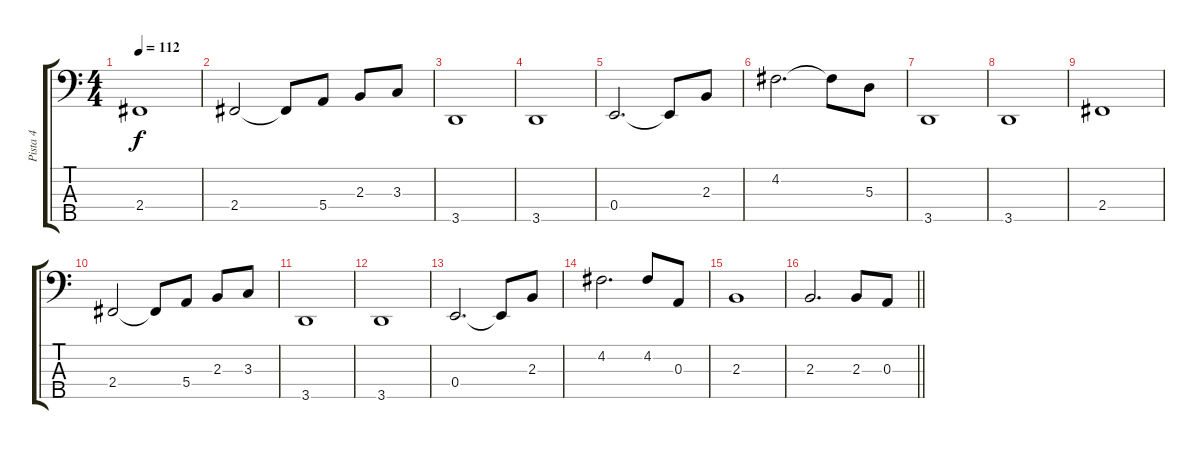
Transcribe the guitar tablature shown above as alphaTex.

\track ("Pista 4" "Pista 4") {instrument electricbassfinger}
\staff {score tabs}
\tuning (G2 D2 A1 E1 B0) {hide}
\ts (4 4)
\tempo 112
\clef f4
\ks c
2.4.1{dy f} |
2.4.2 2.4{t}.8 5.4.8 2.3.8 3.3.8 |
3.5.1 |
3.5.1 |
0.4.2{d} 0.4{t}.8 2.3.8 |
4.2.2{d} 4.2{t}.8 5.3.8 |
3.5.1 |
3.5.1 |
2.4.1 |
2.4.2 2.4{t}.8 5.4.8 2.3.8 3.3.8 |
3.5.1 |
3.5.1 |
0.4.2{d} 0.4{t}.8 2.3.8 |
4.2.2{d} 4.2.8 0.3.8 |
2.3.1 |
\barLineRight lightlight
2.3.2{d} 2.3.8 0.3.8
